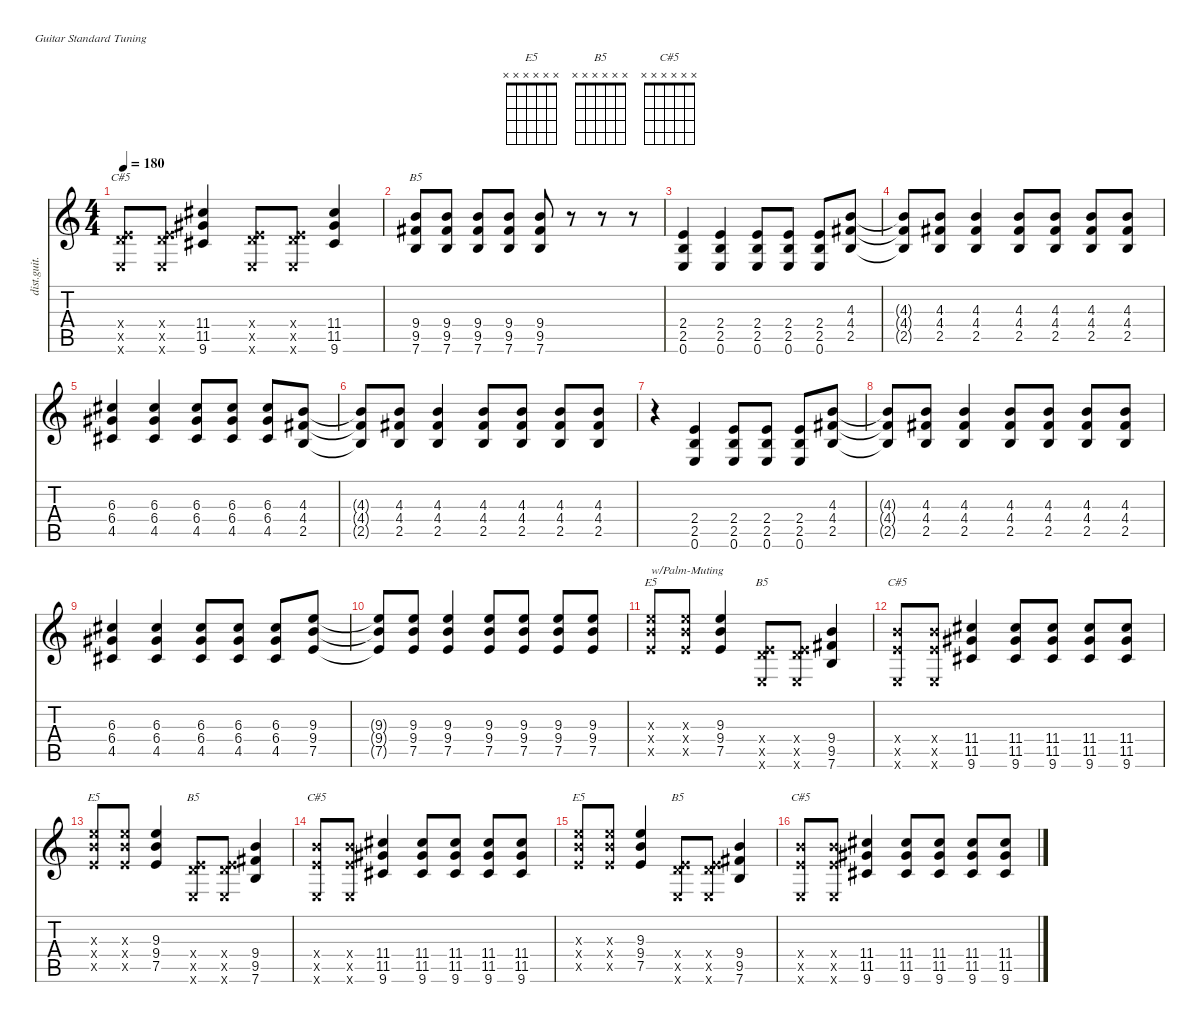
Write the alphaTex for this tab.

\defaultSystemsLayout 4
\hideDynamics
\bracketExtendMode nobrackets
\otherSystemsTrackNameOrientation horizontal
\track ("Guitar" "dist.guit.") {instrument distortionguitar}
\staff {score tabs}
\tuning (E4 B3 G3 D3 A2 E2)
\chord ("E5" x x x x x x)
\chord ("B5" x x x x x x)
\chord ("C#5" x x x x x x)
\ts (4 4)
\tempo 180
\clef g2
\ks c
(0.4{x} 7.5{x} 0.6{x}).8{ch "C#5" dy f beam Up} (0.4{x} 7.5{x} 0.6{x}).8{beam Up} (11.4{acc #} 11.5{acc #} 9.6{acc #}).4{beam Up} (0.4{x} 7.5{x} 0.6{x}).8{beam Up} (0.4{x} 7.5{x} 0.6{x}).8{beam Up} (11.4{acc #} 11.5{acc #} 9.6{acc #}).4{beam Up} |
(9.4 9.5{acc #} 7.6).8{ch "B5" beam Up} (9.4 9.5{acc #} 7.6).8{beam Up} (9.4 9.5{acc #} 7.6).8{beam Up} (9.4 9.5{acc #} 7.6).8{beam Up} (9.4 9.5{acc #} 7.6).8{beam Up} r.8{beam Up} r.8{beam Up} r.8{beam Up} |
(2.4 2.5 0.6).4{beam Up} (2.4 2.5 0.6).4{beam Up} (2.4 2.5 0.6).8{beam Up} (2.4 2.5 0.6).8{beam Up} (2.4 2.5 0.6).8{beam Up} (4.3 4.4{acc #} 2.5).8{beam Up} |
(4.3{t} 4.4{t acc #} 2.5{t}).8{beam Up} (4.3 4.4{acc #} 2.5).8{beam Up} (4.3 4.4{acc #} 2.5).4{beam Up} (4.3 4.4{acc #} 2.5).8{beam Up} (4.3 4.4{acc #} 2.5).8{beam Up} (4.3 4.4{acc #} 2.5).8{beam Up} (4.3 4.4{acc #} 2.5).8{beam Up} |
(6.3{acc #} 6.4{acc #} 4.5{acc #}).4{beam Up} (6.3{acc #} 6.4{acc #} 4.5{acc #}).4{beam Up} (6.3{acc #} 6.4{acc #} 4.5{acc #}).8{beam Up} (6.3{acc #} 6.4{acc #} 4.5{acc #}).8{beam Up} (6.3{acc #} 6.4{acc #} 4.5{acc #}).8{beam Up} (4.3 4.4{acc #} 2.5).8{beam Up} |
(4.3{t} 4.4{t acc #} 2.5{t}).8{beam Up} (4.3 4.4{acc #} 2.5).8{beam Up} (4.3 4.4{acc #} 2.5).4{beam Up} (4.3 4.4{acc #} 2.5).8{beam Up} (4.3 4.4{acc #} 2.5).8{beam Up} (4.3 4.4{acc #} 2.5).8{beam Up} (4.3 4.4{acc #} 2.5).8{beam Up} |
r.4{beam Down} (2.4 2.5 0.6).4{beam Up} (2.4 2.5 0.6).8{beam Up} (2.4 2.5 0.6).8{beam Up} (2.4 2.5 0.6).8{beam Up} (4.3 4.4{acc #} 2.5).8{beam Up} |
(4.3{t} 4.4{t acc #} 2.5{t}).8{beam Up} (4.3 4.4{acc #} 2.5).8{beam Up} (4.3 4.4{acc #} 2.5).4{beam Up} (4.3 4.4{acc #} 2.5).8{beam Up} (4.3 4.4{acc #} 2.5).8{beam Up} (4.3 4.4{acc #} 2.5).8{beam Up} (4.3 4.4{acc #} 2.5).8{beam Up} |
(6.3{acc #} 6.4{acc #} 4.5{acc #}).4{beam Up} (6.3{acc #} 6.4{acc #} 4.5{acc #}).4{beam Up} (6.3{acc #} 6.4{acc #} 4.5{acc #}).8{beam Up} (6.3{acc #} 6.4{acc #} 4.5{acc #}).8{beam Up} (6.3{acc #} 6.4{acc #} 4.5{acc #}).8{beam Up} (9.3 9.4 7.5).8{beam Up} |
(9.3{t} 9.4{t} 7.5{t}).8{beam Up} (9.3 9.4 7.5).8{beam Up} (9.3 9.4 7.5).4{beam Up} (9.3 9.4 7.5).8{beam Up} (9.3 9.4 7.5).8{beam Up} (9.3 9.4 7.5).8{beam Up} (9.3 9.4 7.5).8{beam Up} |
(9.3{x} 9.4{x} 7.5{x}).8{ch "E5" txt "w/Palm-Muting" beam Up} (9.3{x} 9.4{x} 7.5{x}).8{beam Up} (9.3 9.4 7.5).4{beam Up} (0.4{x} 7.5{x} 0.6{x}).8{ch "B5" dy fff beam Up} (0.4{x} 7.5{x} 0.6{x}).8{beam Up} (9.4 9.5{acc #} 7.6).4{dy f beam Up} |
(9.4{x} 7.5{x} 0.6{x}).8{ch "C#5" beam Up} (9.4{x} 7.5{x} 0.6{x}).8{beam Up} (11.4{acc #} 11.5{acc #} 9.6{acc #}).4{beam Up} (11.4{acc #} 11.5{acc #} 9.6{acc #}).8{beam Up} (11.4{acc #} 11.5{acc #} 9.6{acc #}).8{beam Up} (11.4{acc #} 11.5{acc #} 9.6{acc #}).8{beam Up} (11.4{acc #} 11.5{acc #} 9.6{acc #}).8{beam Up} |
(9.3{x} 9.4{x} 7.5{x}).8{ch "E5" beam Up} (9.3{x} 9.4{x} 7.5{x}).8{beam Up} (9.3 9.4 7.5).4{beam Up} (0.4{x} 7.5{x} 0.6{x}).8{ch "B5" dy fff beam Up} (0.4{x} 7.5{x} 0.6{x}).8{beam Up} (9.4 9.5{acc #} 7.6).4{dy f beam Up} |
(9.4{x} 7.5{x} 0.6{x}).8{ch "C#5" beam Up} (9.4{x} 7.5{x} 0.6{x}).8{beam Up} (11.4{acc #} 11.5{acc #} 9.6{acc #}).4{beam Up} (11.4{acc #} 11.5{acc #} 9.6{acc #}).8{beam Up} (11.4{acc #} 11.5{acc #} 9.6{acc #}).8{beam Up} (11.4{acc #} 11.5{acc #} 9.6{acc #}).8{beam Up} (11.4{acc #} 11.5{acc #} 9.6{acc #}).8{beam Up} |
(9.3{x} 9.4{x} 7.5{x}).8{ch "E5" beam Up} (9.3{x} 9.4{x} 7.5{x}).8{beam Up} (9.3 9.4 7.5).4{beam Up} (0.4{x} 7.5{x} 0.6{x}).8{ch "B5" dy fff beam Up} (0.4{x} 7.5{x} 0.6{x}).8{beam Up} (9.4 9.5{acc #} 7.6).4{dy f beam Up} |
(9.4{x} 7.5{x} 0.6{x}).8{ch "C#5" beam Up} (9.4{x} 7.5{x} 0.6{x}).8{beam Up} (11.4{acc #} 11.5{acc #} 9.6{acc #}).4{beam Up} (11.4{acc #} 11.5{acc #} 9.6{acc #}).8{beam Up} (11.4{acc #} 11.5{acc #} 9.6{acc #}).8{beam Up} (11.4{acc #} 11.5{acc #} 9.6{acc #}).8{beam Up} (11.4{acc #} 11.5{acc #} 9.6{acc #}).8{beam Up}
